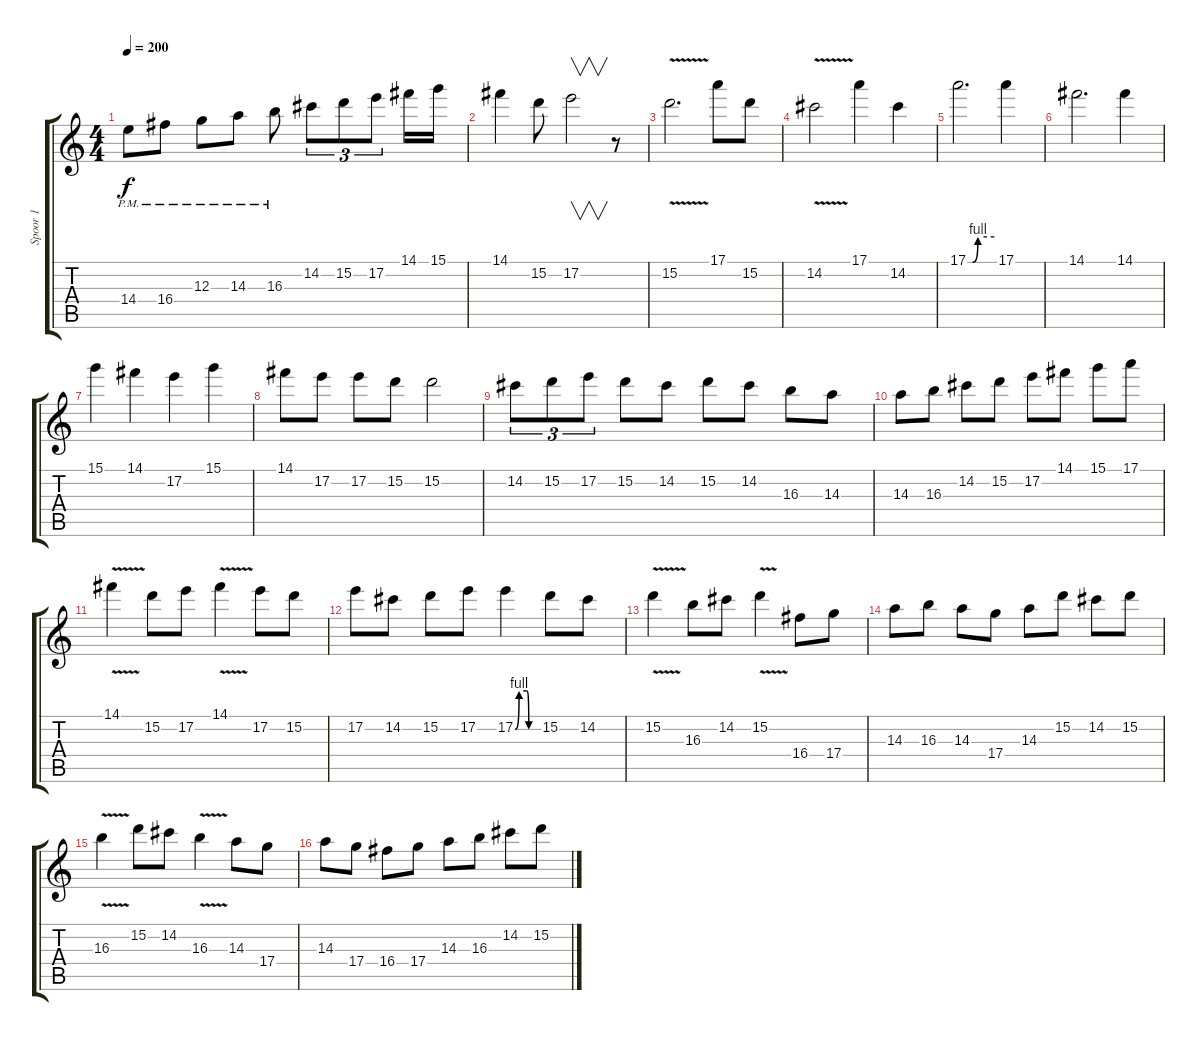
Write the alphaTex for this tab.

\track ("Spoor 1" "Spoor 1") {instrument distortionguitar}
\staff {score tabs}
\tuning (E4 B3 G3 D3 A2 E2) {hide}
\ts (4 4)
\tempo 200
\clef g2
\ks c
14.4{pm}.8{dy f} 16.4{pm}.8 12.3{pm}.8 14.3{pm}.8 16.3{pm}.8 14.2.8{tu (3 2)} 15.2.8{tu (3 2)} 17.2.8{tu (3 2)} 14.1.16 15.1.16 |
14.1.4 15.2.8 17.2.2{v} r.8 |
15.2{v}.2{d} 17.1.8 15.2.8 |
14.2{v}.2 17.1.4 14.2.4 |
17.1{be (custom 0 0 11 0 23 4 60 4)}.2{d} 17.1.4 |
14.1.2{d} 14.1.4 |
15.1.4 14.1.4 17.2.4 15.1.4 |
14.1.8 17.2.8 17.2.8 15.2.8 15.2.2 |
14.2.8{tu (3 2)} 15.2.8{tu (3 2)} 17.2.8{tu (3 2)} 15.2.8 14.2.8 15.2.8 14.2.8 16.3.8 14.3.8 |
14.3.8 16.3.8 14.2.8 15.2.8 17.2.8 14.1.8 15.1.8 17.1.8 |
14.1{v}.4 15.2.8 17.2.8 14.1{v}.4 17.2.8 15.2.8 |
17.2.8 14.2.8 15.2.8 17.2.8 17.2{be (custom 0 0 10 4 30 4 35 0 60 0)}.4 15.2.8 14.2.8 |
15.2{v}.4 16.3.8 14.2.8 15.2{v}.4 16.4.8 17.4.8 |
14.3.8 16.3.8 14.3.8 17.4.8 14.3.8 15.2.8 14.2.8 15.2.8 |
16.3{v}.4 15.2.8 14.2.8 16.3{v}.4 14.3.8 17.4.8 |
14.3.8 17.4.8 16.4.8 17.4.8 14.3.8 16.3.8 14.2.8 15.2.8
